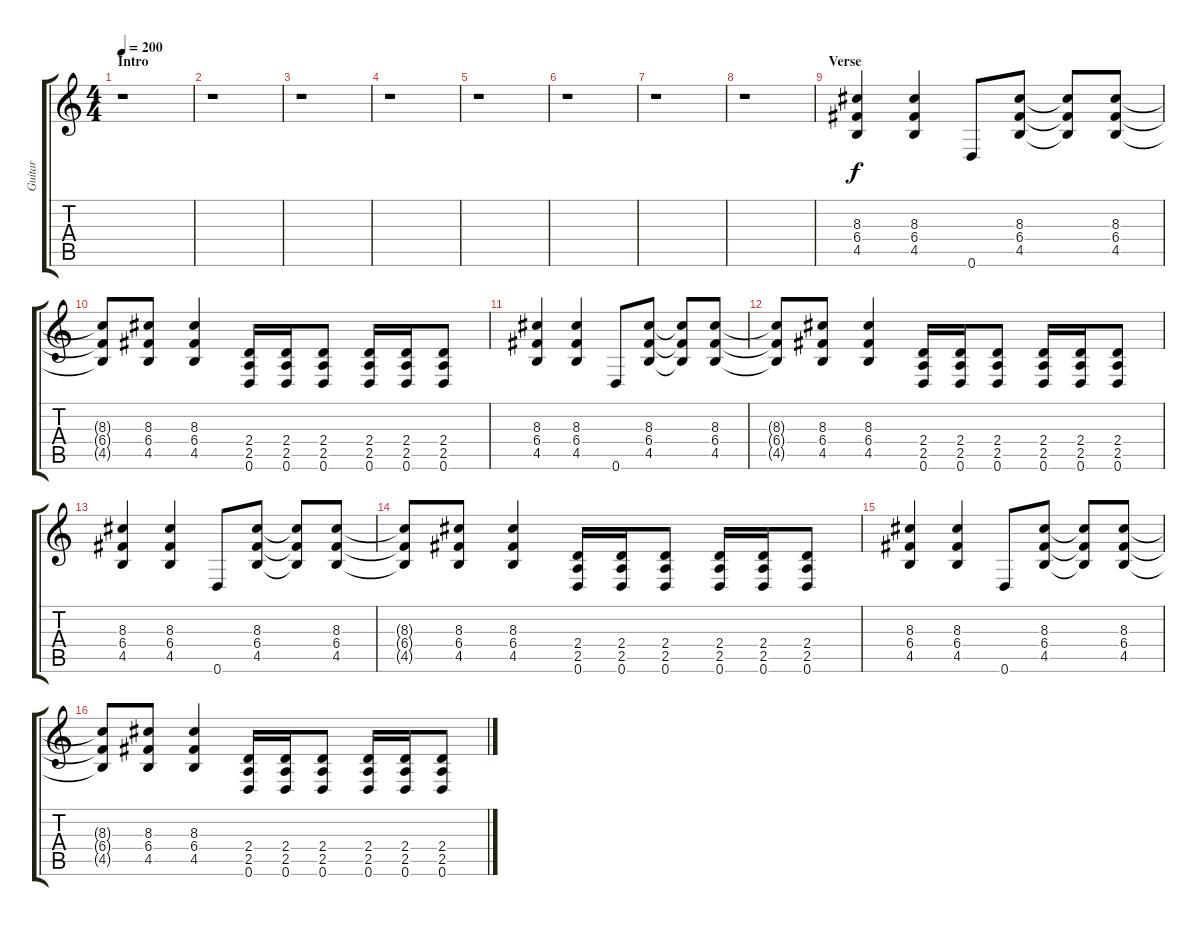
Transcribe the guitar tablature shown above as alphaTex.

\track ("Guitar" "Guitar") {instrument overdrivenguitar}
\staff {score tabs}
\tuning (D4 A3 F3 C3 G2 D2) {hide}
\ts (4 4)
\section ("" "Intro")
\tempo 200
\clef g2
\ks c
r.1{dy f instrument overdrivenguitar} |
r.1 |
r.1 |
r.1 |
r.1 |
r.1 |
r.1 |
r.1 |
\section ("" "Verse")
(8.3 6.4 4.5).4 (8.3 6.4 4.5).4 0.6.8 (8.3 6.4 4.5).8 (8.3{t} 6.4{t} 4.5{t}).8 (8.3 6.4 4.5).8 |
(8.3{t} 6.4{t} 4.5{t}).8 (8.3 6.4 4.5).8 (8.3 6.4 4.5).4 (2.4 2.5 0.6).16 (2.4 2.5 0.6).16 (2.4 2.5 0.6).8 (2.4 2.5 0.6).16 (2.4 2.5 0.6).16 (2.4 2.5 0.6).8 |
(8.3 6.4 4.5).4 (8.3 6.4 4.5).4 0.6.8 (8.3 6.4 4.5).8 (8.3{t} 6.4{t} 4.5{t}).8 (8.3 6.4 4.5).8 |
(8.3{t} 6.4{t} 4.5{t}).8 (8.3 6.4 4.5).8 (8.3 6.4 4.5).4 (2.4 2.5 0.6).16 (2.4 2.5 0.6).16 (2.4 2.5 0.6).8 (2.4 2.5 0.6).16 (2.4 2.5 0.6).16 (2.4 2.5 0.6).8 |
(8.3 6.4 4.5).4 (8.3 6.4 4.5).4 0.6.8 (8.3 6.4 4.5).8 (8.3{t} 6.4{t} 4.5{t}).8 (8.3 6.4 4.5).8 |
(8.3{t} 6.4{t} 4.5{t}).8 (8.3 6.4 4.5).8 (8.3 6.4 4.5).4 (2.4 2.5 0.6).16 (2.4 2.5 0.6).16 (2.4 2.5 0.6).8 (2.4 2.5 0.6).16 (2.4 2.5 0.6).16 (2.4 2.5 0.6).8 |
(8.3 6.4 4.5).4 (8.3 6.4 4.5).4 0.6.8 (8.3 6.4 4.5).8 (8.3{t} 6.4{t} 4.5{t}).8 (8.3 6.4 4.5).8 |
(8.3{t} 6.4{t} 4.5{t}).8 (8.3 6.4 4.5).8 (8.3 6.4 4.5).4 (2.4 2.5 0.6).16 (2.4 2.5 0.6).16 (2.4 2.5 0.6).8 (2.4 2.5 0.6).16 (2.4 2.5 0.6).16 (2.4 2.5 0.6).8
